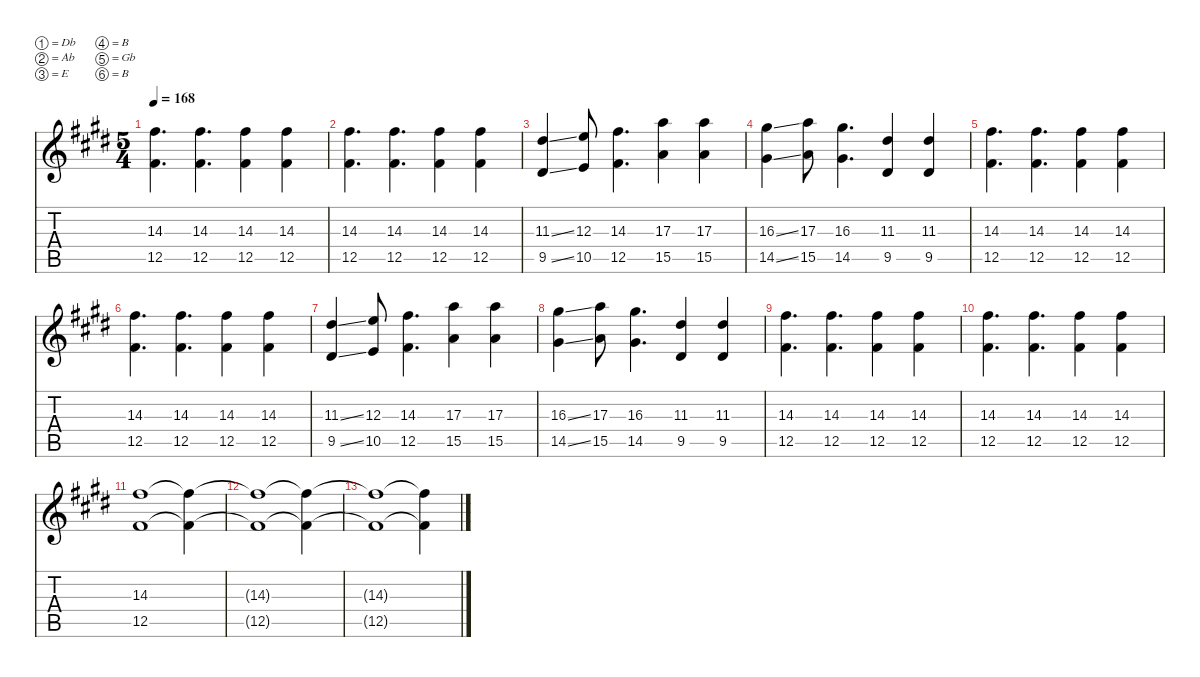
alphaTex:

\defaultSystemsLayout 4
\hideDynamics
\bracketExtendMode nobrackets
\singleTrackTrackNamePolicy hidden
\multiTrackTrackNamePolicy hidden
\firstSystemTrackNameMode fullname
\firstSystemTrackNameOrientation horizontal
\otherSystemsTrackNameOrientation horizontal
\track ("Guitar 1" "jz.guit.") {defaultSystemsLayout 8 instrument electricguitarjazz}
\staff {score tabs}
\tuning (Db4 Ab3 E3 B2 Gb2 B1)
\ts (5 4)
\tempo 168
\clef g2
\ks c#minor
(14.3{acc #} 12.5{acc #}).4{d dy f beam Down} (14.3{acc #} 12.5{acc #}).4{d beam Down} (14.3{acc #} 12.5{acc #}).4{beam Down} (14.3{acc #} 12.5{acc #}).4{beam Down} |
(14.3{acc #} 12.5{acc #}).4{d beam Down} (14.3{acc #} 12.5{acc #}).4{d beam Down} (14.3{acc #} 12.5{acc #}).4{beam Down} (14.3{acc #} 12.5{acc #}).4{beam Down} |
(11.3{ss acc #} 9.5{ss acc #}).4{beam Up} (12.3{acc forcenatural} 10.5{acc forcenatural}).8{beam Up} (14.3{acc #} 12.5{acc #}).4{d beam Down} (17.3{acc forcenatural} 15.5{acc forcenatural}).4{beam Down} (17.3{acc forcenatural} 15.5{acc forcenatural}).4{beam Down} |
(16.3{ss acc #} 14.5{ss acc #}).4{beam Down} (17.3{acc forcenatural} 15.5{acc forcenatural}).8{beam Down} (16.3{acc #} 14.5{acc #}).4{d beam Down} (11.3{acc #} 9.5{acc #}).4{beam Up} (11.3{acc #} 9.5{acc #}).4{beam Up} |
(14.3{acc #} 12.5{acc #}).4{d beam Down} (14.3{acc #} 12.5{acc #}).4{d beam Down} (14.3{acc #} 12.5{acc #}).4{beam Down} (14.3{acc #} 12.5{acc #}).4{beam Down} |
(14.3{acc #} 12.5{acc #}).4{d beam Down} (14.3{acc #} 12.5{acc #}).4{d beam Down} (14.3{acc #} 12.5{acc #}).4{beam Down} (14.3{acc #} 12.5{acc #}).4{beam Down} |
(11.3{ss acc #} 9.5{ss acc #}).4{beam Up} (12.3{acc forcenatural} 10.5{acc forcenatural}).8{beam Up} (14.3{acc #} 12.5{acc #}).4{d beam Down} (17.3{acc forcenatural} 15.5{acc forcenatural}).4{beam Down} (17.3{acc forcenatural} 15.5{acc forcenatural}).4{beam Down} |
(16.3{ss acc #} 14.5{ss acc #}).4{beam Down} (17.3{acc forcenatural} 15.5{acc forcenatural}).8{beam Down} (16.3{acc #} 14.5{acc #}).4{d beam Down} (11.3{acc #} 9.5{acc #}).4{beam Up} (11.3{acc #} 9.5{acc #}).4{beam Up} |
(14.3{acc #} 12.5{acc #}).4{d beam Down} (14.3{acc #} 12.5{acc #}).4{d beam Down} (14.3{acc #} 12.5{acc #}).4{beam Down} (14.3{acc #} 12.5{acc #}).4{beam Down} |
(14.3{acc #} 12.5{acc #}).4{d beam Down} (14.3{acc #} 12.5{acc #}).4{d beam Down} (14.3{acc #} 12.5{acc #}).4{beam Down} (14.3{acc #} 12.5{acc #}).4{beam Down} |
\tempo (60 hide)
(14.3{acc #} 12.5{acc #}).1{beam Down} (14.3{t acc #} 12.5{t acc #}).4{beam Down} |
(14.3{t acc #} 12.5{t acc #}).1{beam Down} (14.3{t acc #} 12.5{t acc #}).4{beam Down} |
(14.3{t acc #} 12.5{t acc #}).1{beam Down} (14.3{t acc #} 12.5{t acc #}).4{beam Down}
